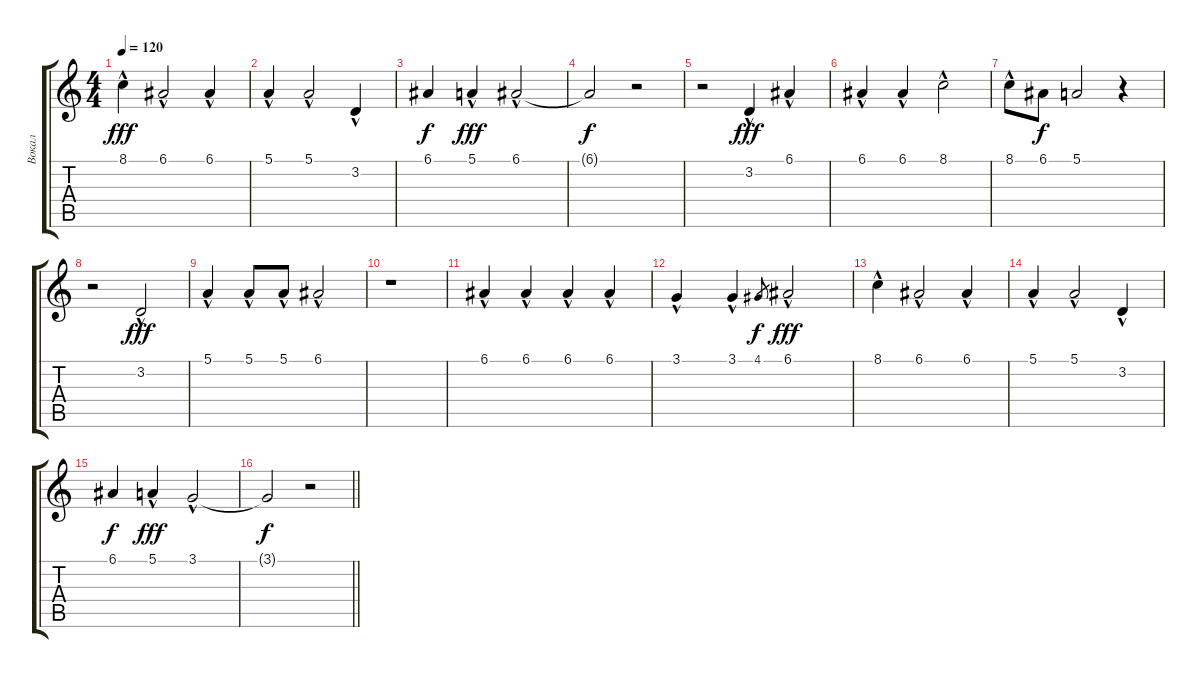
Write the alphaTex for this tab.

\track ("Вокал" "Вокал") {instrument lead6voice}
\staff {score tabs}
\tuning (E4 B3 G3 D3 A2 E2) {hide}
\ts (4 4)
\tempo 120
\clef g2
\ks c
8.1{hac}.4{dy fff} 6.1{hac}.2 6.1{hac}.4 |
5.1{hac}.4 5.1{hac}.2 3.2{hac}.4 |
6.1.4{dy f} 5.1{hac}.4{dy fff} 6.1{hac}.2 |
6.1{t}.2{dy f} r.2 |
r.2 3.2{hac}.4{dy fff} 6.1{hac}.4 |
6.1{hac}.4 6.1{hac}.4 8.1{hac}.2 |
8.1{hac}.8 6.1.8{dy f} 5.1.2 r.4 |
r.2 3.2{hac}.2{dy fff} |
5.1{hac}.4 5.1{hac}.8 5.1{hac}.8 6.1{hac}.2 |
r.1 |
6.1{hac}.4 6.1{hac}.4 6.1{hac}.4 6.1{hac}.4 |
3.1{hac}.4 3.1{hac}.4 4.1.8{gr dy f} 6.1{hac}.2{dy fff} |
8.1{hac}.4 6.1{hac}.2 6.1{hac}.4 |
5.1{hac}.4 5.1{hac}.2 3.2{hac}.4 |
6.1.4{dy f} 5.1{hac}.4{dy fff} 3.1{hac}.2 |
\barLineRight lightlight
3.1{t}.2{dy f} r.2
